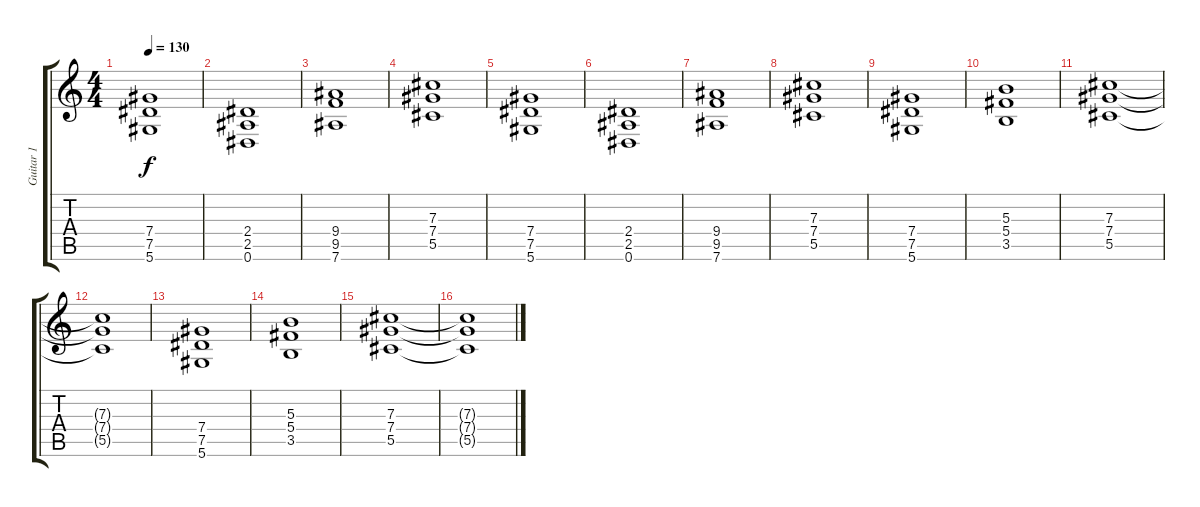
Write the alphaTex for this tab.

\track ("Guitar 1" "Guitar 1") {instrument distortionguitar}
\staff {score tabs}
\tuning (Eb4 Bb3 Gb3 Db3 Ab2 Eb2) {hide}
\ts (4 4)
\tempo 130
\clef g2
\ks c
(7.4 7.5 5.6).1{dy f} |
(2.4 2.5 0.6).1{volume 12} |
(9.4 9.5 7.6).1 |
(7.3 7.4 5.5).1 |
(7.4 7.5 5.6).1 |
(2.4 2.5 0.6).1{volume 12} |
(9.4 9.5 7.6).1 |
(7.3 7.4 5.5).1 |
(7.4 7.5 5.6).1 |
(5.3 5.4 3.5).1{volume 14} |
(7.3 7.4 5.5).1 |
(7.3{t} 7.4{t} 5.5{t}).1 |
(7.4 7.5 5.6).1 |
(5.3 5.4 3.5).1{volume 14} |
(7.3 7.4 5.5).1 |
(7.3{t} 7.4{t} 5.5{t}).1
